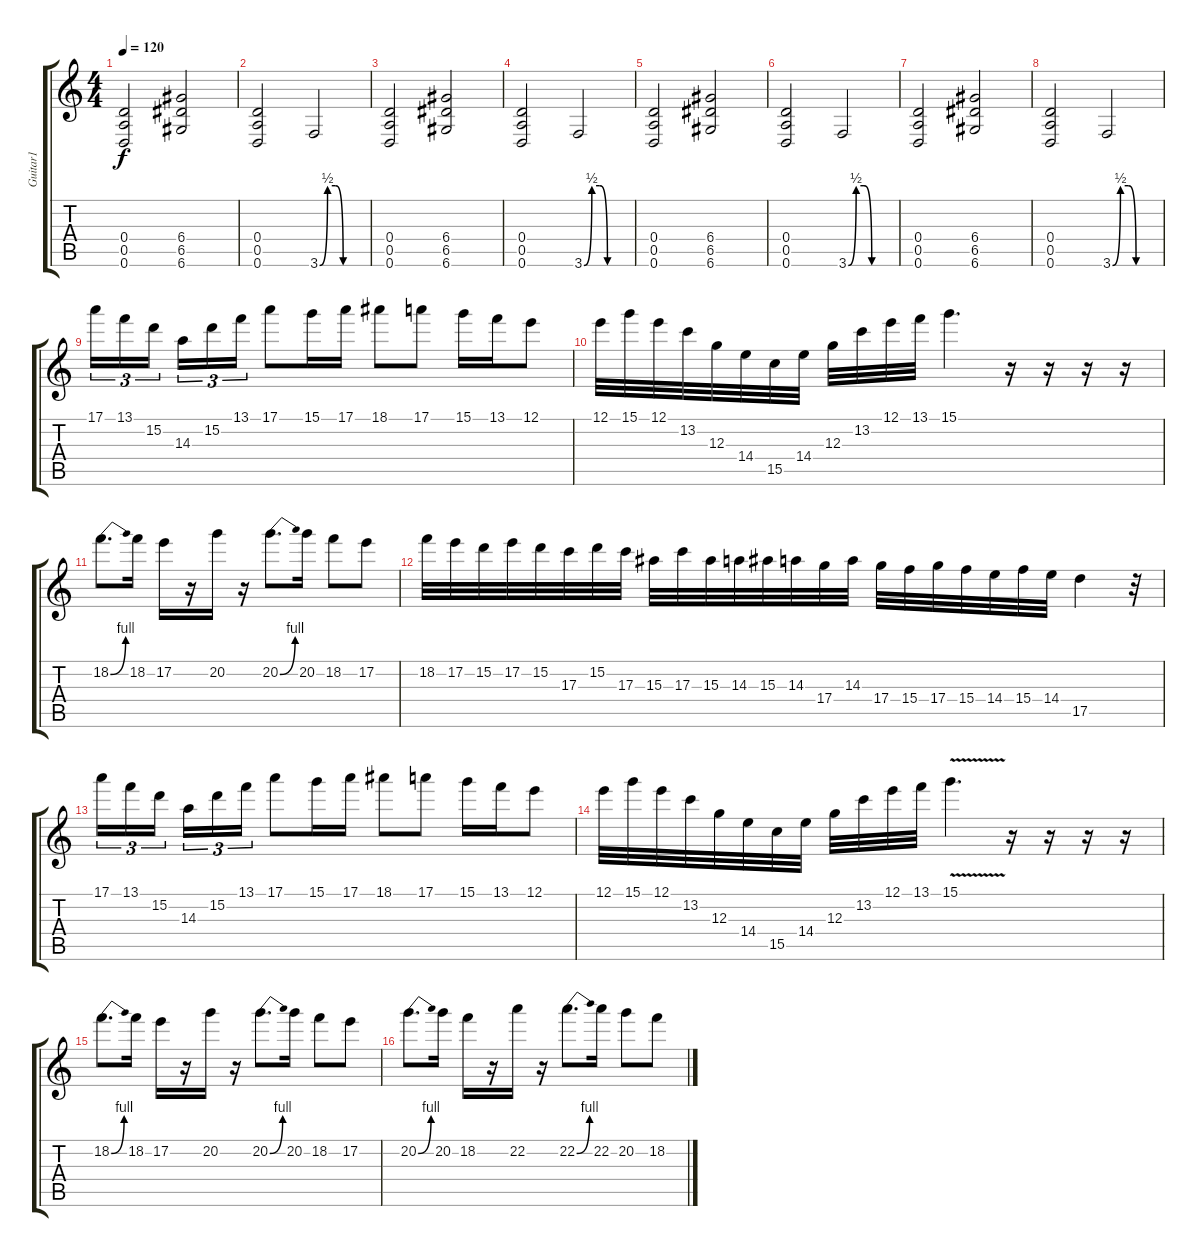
\track ("Guitar1" "Guitar1") {instrument overdrivenguitar}
\staff {score tabs}
\tuning (E4 B3 G3 D3 A2 D2) {hide}
\ts (4 4)
\tempo 120
\clef g2
\ks c
(0.4 0.5 0.6).2{dy f} (6.4 6.5 6.6).2 |
(0.4 0.5 0.6).2 3.6{be (custom 0 0 10 2 20 2 30 0 60 0)}.2 |
(0.4 0.5 0.6).2 (6.4 6.5 6.6).2 |
(0.4 0.5 0.6).2 3.6{be (custom 0 0 10 2 20 2 30 0 60 0)}.2 |
(0.4 0.5 0.6).2 (6.4 6.5 6.6).2 |
(0.4 0.5 0.6).2 3.6{be (custom 0 0 10 2 20 2 30 0 60 0)}.2 |
(0.4 0.5 0.6).2 (6.4 6.5 6.6).2 |
(0.4 0.5 0.6).2 3.6{be (custom 0 0 10 2 20 2 30 0 60 0)}.2 |
17.1.16{tu (3 2)} 13.1.16{tu (3 2)} 15.2.16{tu (3 2) beam splitsecondary} 14.3.16{tu (3 2)} 15.2.16{tu (3 2)} 13.1.16{tu (3 2)} 17.1.8 15.1.16 17.1.16 18.1.8 17.1.8 15.1.16 13.1.16 12.1.8 |
12.1.32 15.1.32 12.1.32 13.2.32 12.3.32 14.4.32 15.5.32 14.4.32 12.3.32 13.2.32 12.1.32 13.1.32 15.1.4{d} r.16 r.16 r.16 r.16 |
18.2{be (bend 0 0 60 4)}.8{d} 18.2.16 17.2.16 r.16 20.2.16 r.16 20.2{be (bend 0 0 60 4)}.8{d} 20.2.16 18.2.8 17.2.8 |
18.2.32 17.2.32 15.2.32 17.2.32 15.2.32 17.3.32 15.2.32 17.3.32 15.3.32 17.3.32 15.3.32 14.3.32 15.3.32 14.3.32 17.4.32 14.3.32 17.4.32 15.4.32 17.4.32 15.4.32 14.4.32 15.4.32 14.4.32 17.5.4 r.32 |
17.1.16{tu (3 2)} 13.1.16{tu (3 2)} 15.2.16{tu (3 2) beam splitsecondary} 14.3.16{tu (3 2)} 15.2.16{tu (3 2)} 13.1.16{tu (3 2)} 17.1.8 15.1.16 17.1.16 18.1.8 17.1.8 15.1.16 13.1.16 12.1.8 |
12.1.32 15.1.32 12.1.32 13.2.32 12.3.32 14.4.32 15.5.32 14.4.32 12.3.32 13.2.32 12.1.32 13.1.32 15.1{v}.4{d} r.16 r.16 r.16 r.16 |
18.2{be (bend 0 0 60 4)}.8{d} 18.2.16 17.2.16 r.16 20.2.16 r.16 20.2{be (bend 0 0 60 4)}.8{d} 20.2.16 18.2.8 17.2.8 |
20.2{be (bend 0 0 60 4)}.8{d} 20.2.16 18.2.16 r.16 22.2.16 r.16 22.2{be (bend 0 0 60 4)}.8{d} 22.2.16 20.2.8 18.2.8
